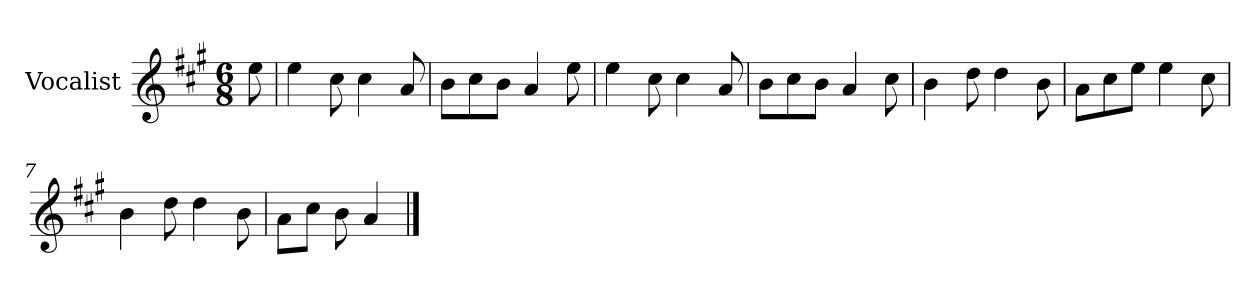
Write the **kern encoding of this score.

**kern
*part1
*staff1
*I"Vocalist
*k[f#c#g#]
*A:
*M6/8
=
8ee
=1
4ee
8cc#
4cc#
8a
=2
8bL
8cc#
8bJ
4a
8ee
=3
4ee
8cc#
4cc#
8a
=4
8bL
8cc#
8bJ
4a
8cc#
=5
4b
8dd
4dd
8b
=6
8aL
8cc#
8eeJ
4ee
8cc#
=7
4b
8dd
4dd
8b
=8
8aL
8cc#J
8b
4a
==
*-
